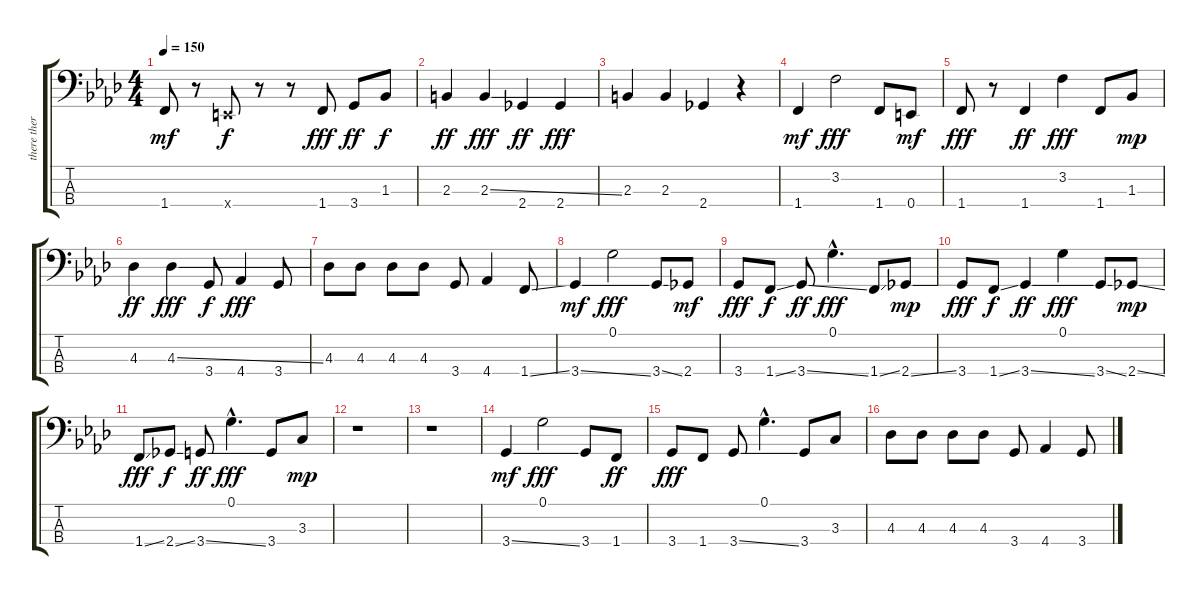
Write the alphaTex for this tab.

\track ("there there - 2+2=5 bass" "there ther") {instrument electricbasspick}
\staff {score tabs}
\tuning (G2 D2 A1 E1) {hide}
\ts (4 4)
\tempo 150
\clef f4
\ks ab
1.4.8{dy mf} r.8 0.4{x}.8{dy f} r.8 r.8 1.4.8{dy fff} 3.4.8{dy ff} 1.3.8{dy f} |
2.3.4{dy ff} 2.3{ss}.4{dy fff} 2.4.4{dy ff} 2.4.4{dy fff} |
2.3.4 2.3.4 2.4.4 r.4 |
1.4.4{dy mf} 3.2.2{dy fff} 1.4.8 0.4.8{dy mf} |
1.4.8{dy fff} r.8 1.4.4{dy ff} 3.2.4{dy fff} 1.4.8 1.3.8{dy mp} |
4.3.4{dy ff} 4.3{ss}.4{dy fff} 3.4.8{dy f} 4.4.4{dy fff} 3.4.8 |
4.3.8 4.3.8 4.3.8 4.3.8 3.4.8 4.4.4 1.4{ss}.8 |
3.4{ss}.4{dy mf} 0.1.2{dy fff} 3.4{ss}.8 2.4.8{dy mf} |
3.4.8{dy fff} 1.4{ss}.8{dy f} 3.4{ss}.8{dy ff} 0.1{hac}.4{d dy fff} 1.4{ss}.8 2.4{ss}.8{dy mp} |
3.4.8{dy fff} 1.4{ss}.8{dy f} 3.4{ss}.4{dy ff} 0.1.4{dy fff} 3.4{ss}.8 2.4{ss}.8{dy mp} |
1.4{ss}.8{dy fff} 2.4{ss}.8{dy f} 3.4{ss}.8{dy ff} 0.1{hac}.4{d dy fff} 3.4.8 3.3.8{dy mp} |
r.1 |
r.1 |
3.4{ss}.4{dy mf} 0.1.2{dy fff} 3.4.8 1.4.8{dy ff} |
3.4.8{dy fff} 1.4.8 3.4{ss}.8 0.1{hac}.4{d} 3.4.8 3.3.8 |
4.3.8 4.3.8 4.3.8 4.3.8 3.4.8 4.4.4 3.4.8
